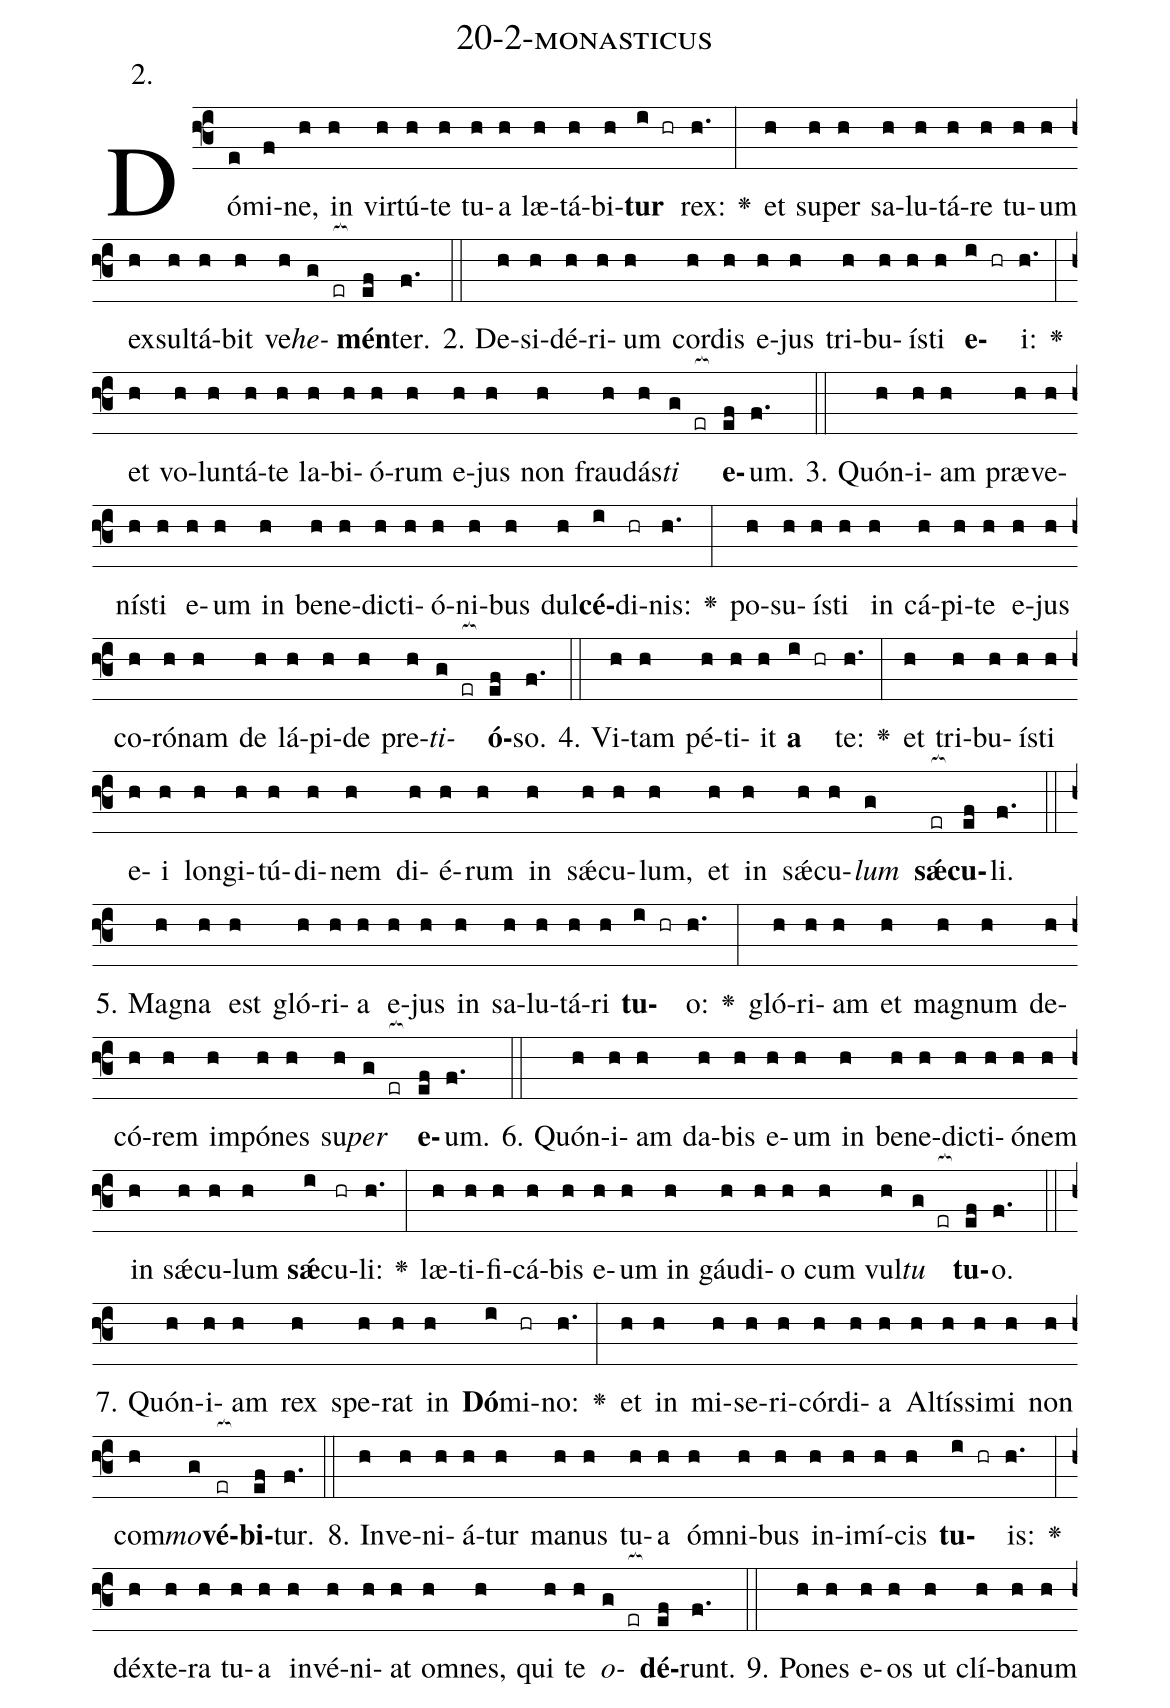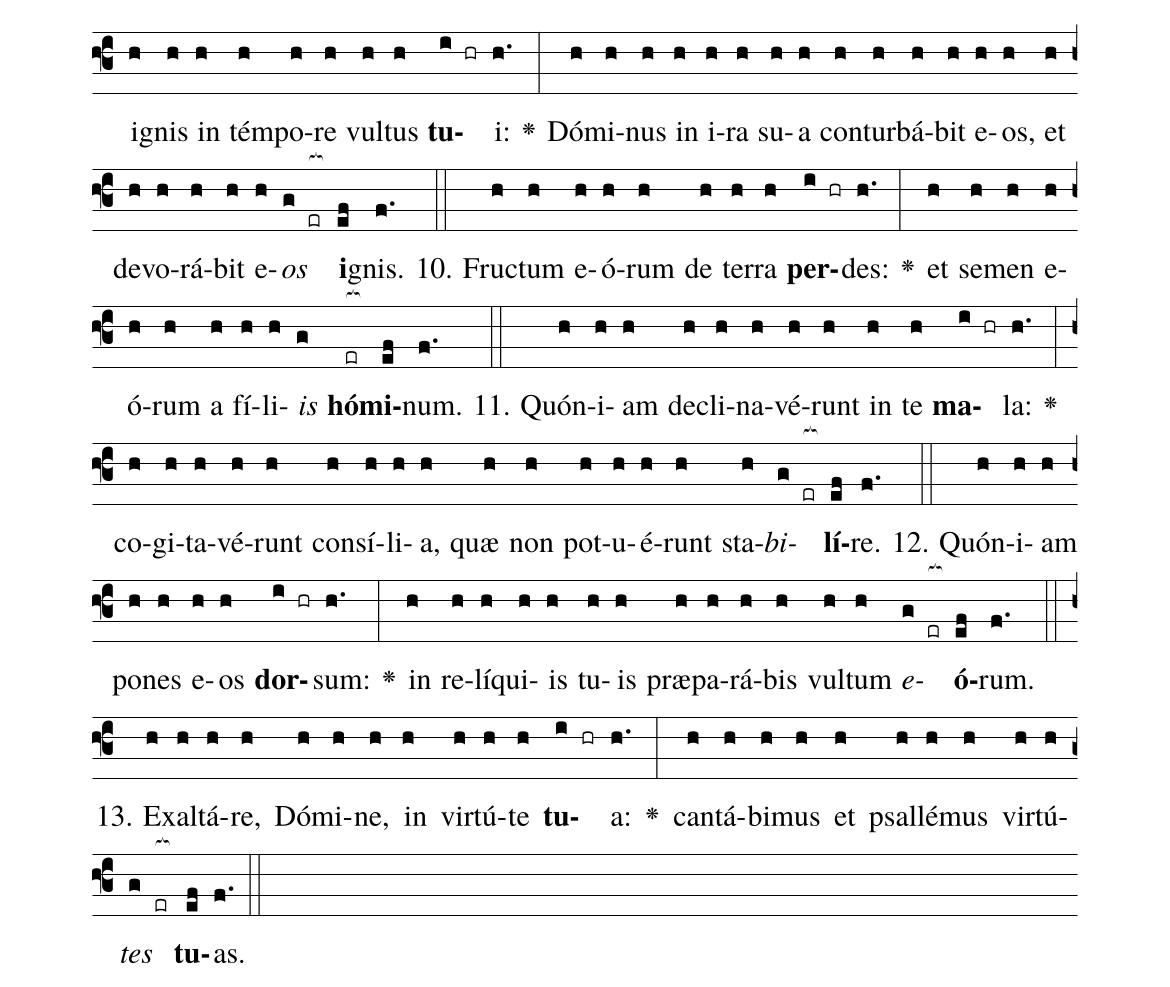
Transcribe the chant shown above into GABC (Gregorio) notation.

name: 20-2-monasticus;
annotation: 2.;
%%
(f3)Dó(e)mi(f)ne,(h) in(h) vir(h)tú(h)te(h) tu(h)a(h) læ(h)tá(h)bi(h)<b>tur</b>(i hr) rex:(h.) <v>\greheightstar</v>(:) et(h) su(h)per(h) sa(h)lu(h)tá(h)re(h) tu(h)um(h) ex(h)sul(h)tá(h)bit(h) ve(h)<i>he</i>(g er[ocb:1{])<b>mén</b>(ef[ocb:0}])ter.(f.) (::)
2. De(h)si(h)dé(h)ri(h)um(h) cor(h)dis(h) e(h)jus(h) tri(h)bu(h)ís(h)ti(h) <b>e</b>(i hr)i:(h.) <v>\greheightstar</v>(:) et(h) vo(h)lun(h)tá(h)te(h) la(h)bi(h)ó(h)rum(h) e(h)jus(h) non(h) frau(h)dás(h)<i>ti</i>(g er[ocb:1{]) <b>e</b>(ef[ocb:0}])um.(f.) (::)
3. Quón(h)i(h)am(h) præ(h)ve(h)nís(h)ti(h) e(h)um(h) in(h) be(h)ne(h)dic(h)ti(h)ó(h)ni(h)bus(h) dul(h)<b>cé</b>(i)di(hr)nis:(h.) <v>\greheightstar</v>(:) po(h)su(h)ís(h)ti(h) in(h) cá(h)pi(h)te(h) e(h)jus(h) co(h)ró(h)nam(h) de(h) lá(h)pi(h)de(h) pre(h)<i>ti</i>(g er[ocb:1{])<b>ó</b>(ef[ocb:0}])so.(f.) (::)
4. Vi(h)tam(h) pé(h)ti(h)it(h) <b>a</b>(i hr) te:(h.) <v>\greheightstar</v>(:) et(h) tri(h)bu(h)ís(h)ti(h) e(h)i(h) lon(h)gi(h)tú(h)di(h)nem(h) di(h)é(h)rum(h) in(h) sǽ(h)cu(h)lum,(h) et(h) in(h) sǽ(h)cu(h)<i>lum</i>(g) <b>sǽ</b>(er[ocb:1{])<b>cu</b>(ef[ocb:0}])li.(f.) (::)
5. Ma(h)gna(h) est(h) gló(h)ri(h)a(h) e(h)jus(h) in(h) sa(h)lu(h)tá(h)ri(h) <b>tu</b>(i hr)o:(h.) <v>\greheightstar</v>(:) gló(h)ri(h)am(h) et(h) ma(h)gnum(h) de(h)có(h)rem(h) im(h)pó(h)nes(h) su(h)<i>per</i>(g er[ocb:1{]) <b>e</b>(ef[ocb:0}])um.(f.) (::)
6. Quón(h)i(h)am(h) da(h)bis(h) e(h)um(h) in(h) be(h)ne(h)dic(h)ti(h)ó(h)nem(h) in(h) sǽ(h)cu(h)lum(h) <b>sǽ</b>(i)cu(hr)li:(h.) <v>\greheightstar</v>(:) læ(h)ti(h)fi(h)cá(h)bis(h) e(h)um(h) in(h) gáu(h)di(h)o(h) cum(h) vul(h)<i>tu</i>(g er[ocb:1{]) <b>tu</b>(ef[ocb:0}])o.(f.) (::)
7. Quón(h)i(h)am(h) rex(h) spe(h)rat(h) in(h) <b>Dó</b>(i)mi(hr)no:(h.) <v>\greheightstar</v>(:) et(h) in(h) mi(h)se(h)ri(h)cór(h)di(h)a(h) Al(h)tís(h)si(h)mi(h) non(h) com(h)<i>mo</i>(g)<b>vé</b>(er[ocb:1{])<b>bi</b>(ef[ocb:0}])tur.(f.) (::)
8. In(h)ve(h)ni(h)á(h)tur(h) ma(h)nus(h) tu(h)a(h) óm(h)ni(h)bus(h) in(h)i(h)mí(h)cis(h) <b>tu</b>(i hr)is:(h.) <v>\greheightstar</v>(:) déx(h)te(h)ra(h) tu(h)a(h) in(h)vé(h)ni(h)at(h) om(h)nes,(h) qui(h) te(h) <i>o</i>(g er[ocb:1{])<b>dé</b>(ef[ocb:0}])runt.(f.) (::)
9. Po(h)nes(h) e(h)os(h) ut(h) clí(h)ba(h)num(h) i(h)gnis(h) in(h) tém(h)po(h)re(h) vul(h)tus(h) <b>tu</b>(i hr)i:(h.) <v>\greheightstar</v>(:) Dó(h)mi(h)nus(h) in(h) i(h)ra(h) su(h)a(h) con(h)tur(h)bá(h)bit(h) e(h)os,(h) et(h) de(h)vo(h)rá(h)bit(h) e(h)<i>os</i>(g er[ocb:1{]) <b>i</b>(ef[ocb:0}])gnis.(f.) (::)
10. Fruc(h)tum(h) e(h)ó(h)rum(h) de(h) ter(h)ra(h) <b>per</b>(i hr)des:(h.) <v>\greheightstar</v>(:) et(h) se(h)men(h) e(h)ó(h)rum(h) a(h) fí(h)li(h)<i>is</i>(g) <b>hó</b>(er[ocb:1{])<b>mi</b>(ef[ocb:0}])num.(f.) (::)
11. Quón(h)i(h)am(h) de(h)cli(h)na(h)vé(h)runt(h) in(h) te(h) <b>ma</b>(i hr)la:(h.) <v>\greheightstar</v>(:) co(h)gi(h)ta(h)vé(h)runt(h) con(h)sí(h)li(h)a,(h) quæ(h) non(h) pot(h)u(h)é(h)runt(h) sta(h)<i>bi</i>(g er[ocb:1{])<b>lí</b>(ef[ocb:0}])re.(f.) (::)
12. Quón(h)i(h)am(h) po(h)nes(h) e(h)os(h) <b>dor</b>(i hr)sum:(h.) <v>\greheightstar</v>(:) in(h) re(h)lí(h)qui(h)is(h) tu(h)is(h) præ(h)pa(h)rá(h)bis(h) vul(h)tum(h) <i>e</i>(g er[ocb:1{])<b>ó</b>(ef[ocb:0}])rum.(f.) (::)
13. Ex(h)al(h)tá(h)re,(h) Dó(h)mi(h)ne,(h) in(h) vir(h)tú(h)te(h) <b>tu</b>(i hr)a:(h.) <v>\greheightstar</v>(:) can(h)tá(h)bi(h)mus(h) et(h) psal(h)lé(h)mus(h) vir(h)tú(h)<i>tes</i>(g er[ocb:1{]) <b>tu</b>(ef[ocb:0}])as.(f.) (::)
